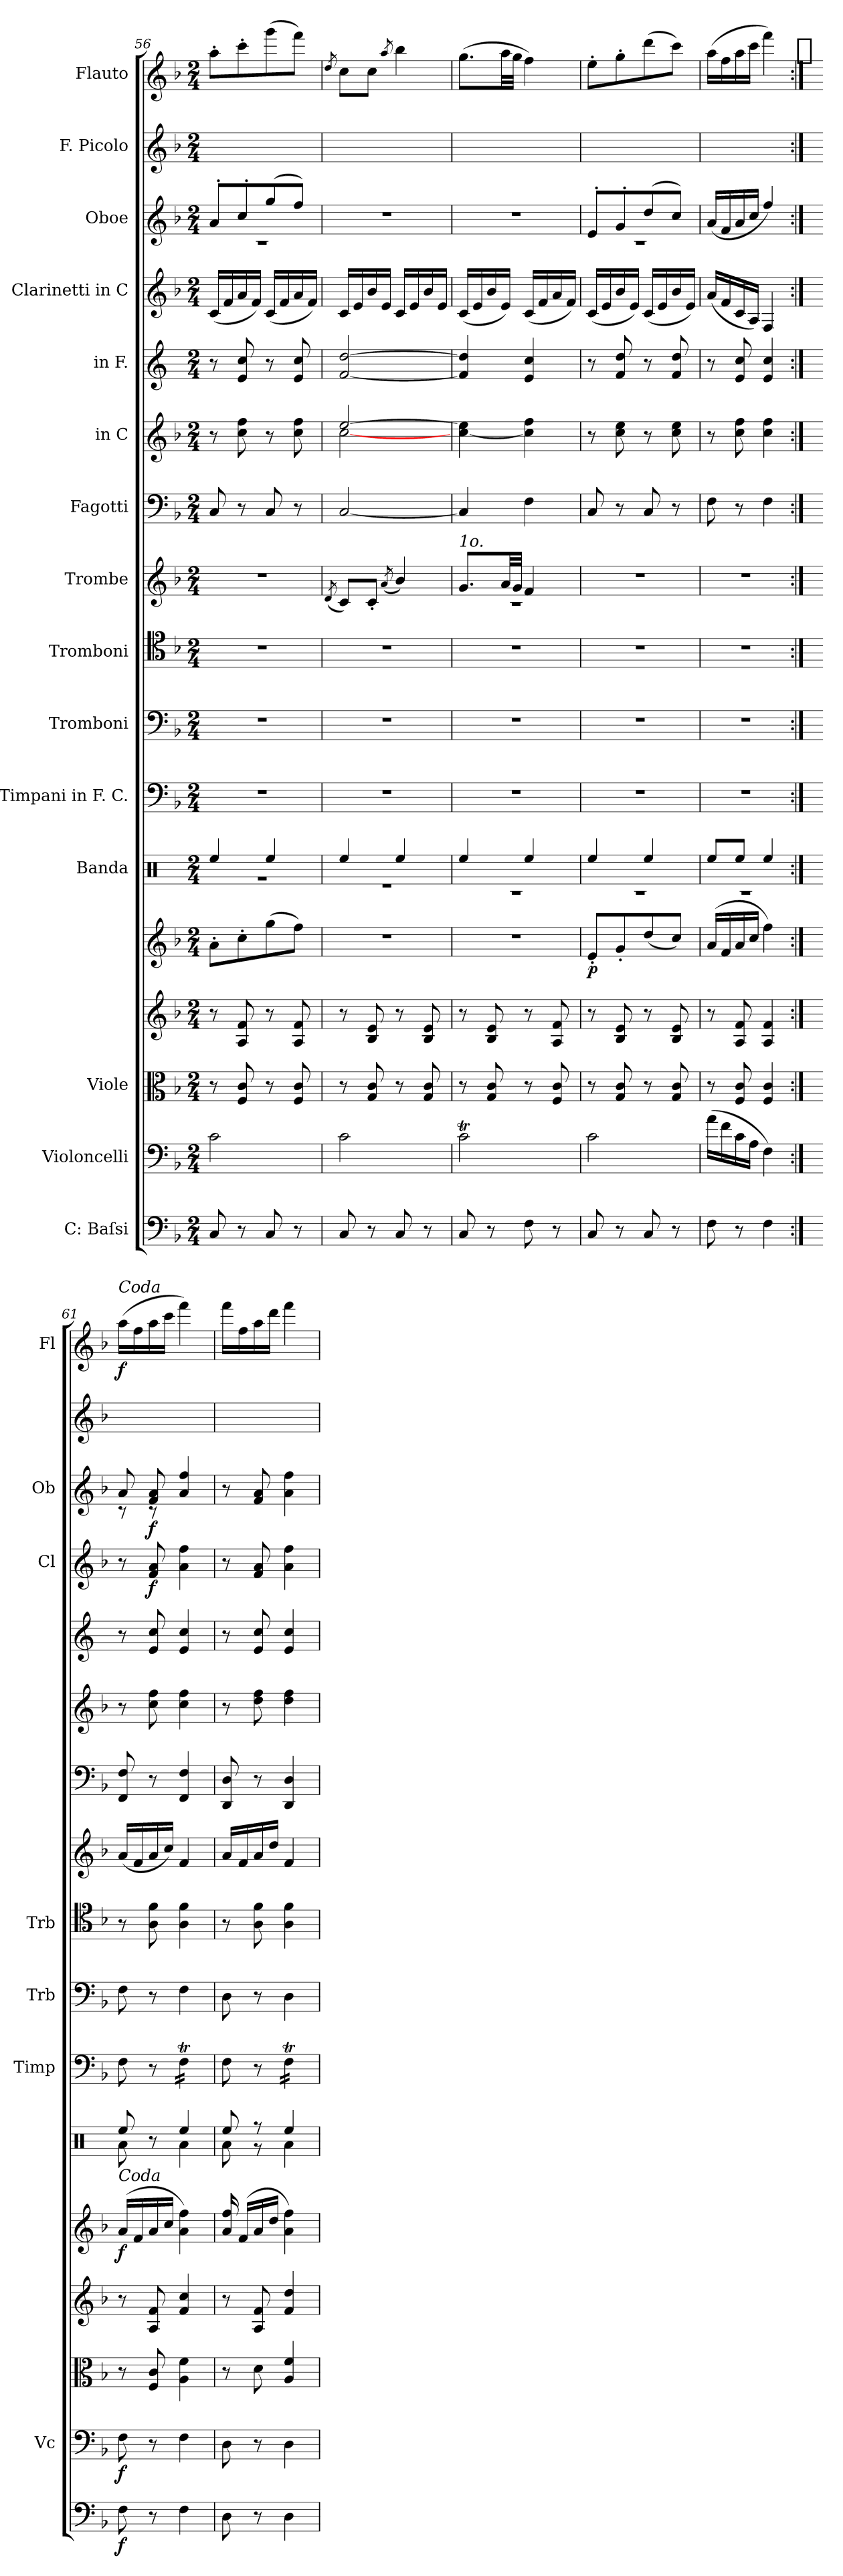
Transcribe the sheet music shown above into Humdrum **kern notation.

**kern	**dynam	**kern	**dynam	**kern	**kern	**kern	**dynam	**kern	**kern	**kern	**kern	**kern	**kern	**kern	**kern	**kern	**dynam	**kern	**dynam	**kern	**kern	**dynam
*part17	*part17	*part16	*part16	*part15	*part14	*part13	*part13	*part12	*part11	*part10	*part9	*part8	*part7	*part6	*part5	*part4	*part4	*part3	*part3	*part2	*part1	*part1
*staff17	*staff17	*staff16	*staff16	*staff15	*staff14	*staff13	*staff13	*staff12	*staff11	*staff10	*staff9	*staff8	*staff7	*staff6	*staff5	*staff4	*staff4	*staff3	*staff3	*staff2	*staff1	*staff1
*I"C: Baſsi	*	*I"Violoncelli	*	*I"Viole	*	*	*	*I"Banda	*I"Timpani in F. C.	*I"Tromboni	*I"Tromboni	*I"Trombe	*I"Fagotti	*I"in C	*I"in F.	*I"Clarinetti in C	*	*I"Oboe	*	*I"F. Picolo	*I"Flauto	*
*	*	*I'Vc	*	*	*	*	*	*	*I'Timp	*I'Trb	*I'Trb	*	*	*	*	*I'Cl	*	*I'Ob	*	*	*I'Fl	*
*clefF4	*	*clefF4	*	*clefC3	*clefG2	*clefG2	*	*clefX	*clefF4	*clefF4	*clefC4	*clefG2	*clefF4	*clefG2	*clefG2	*clefG2	*	*clefG2	*	*clefG2	*clefG2	*
*	*	*	*	*	*	*	*	*	*	*	*	*	*	*	*ITrd4c7	*	*	*	*	*	*	*
*k[b-]	*	*k[b-]	*	*k[b-]	*k[b-]	*k[b-]	*	*k[]	*k[b-]	*k[b-]	*k[b-]	*k[b-]	*k[b-]	*k[b-]	*k[b-]	*k[b-]	*	*k[b-]	*	*k[b-]	*k[b-]	*
*F:	*	*F:	*	*F:	*F:	*F:	*	*	*F:	*F:	*F:	*F:	*F:	*F:	*	*F:	*	*F:	*	*F:	*F:	*
*M2/4	*	*M2/4	*	*M2/4	*M2/4	*M2/4	*	*M2/4	*M2/4	*M2/4	*M2/4	*M2/4	*M2/4	*M2/4	*M2/4	*M2/4	*	*M2/4	*	*M2/4	*M2/4	*
=56	=56	=56	=56	=56	=56	=56	=56	=56	=56	=56	=56	=56	=56	=56	=56	=56	=56	=56	=56	=56	=56	=56
*	*	*	*	*	*	*	*	*^	*	*	*	*	*	*	*	*	*	*^	*	*	*	*
8C/	.	2c\	.	8r	8r	8a'\L	.	4Ree/	2rg	2r	2r	2r	2r	8C/	8r	8r	(16c/LL	.	8a'/L	2rc	.	8aa'\Lyy	8aa'\L	.
.	.	.	.	.	.	.	.	.	.	.	.	.	.	.	.	.	16f/	.	.	.	.	.	.	.
8r	.	.	.	8F/ 8c/	8A/ 8f/	8cc'\	.	.	.	.	.	.	.	8r	8cc\ 8ff\	8A/ 8f/	16a/	.	8cc'/	.	.	8ccc'\yy	8ccc'\	.
.	.	.	.	.	.	.	.	.	.	.	.	.	.	.	.	.	16f/JJ)	.	.	.	.	.	.	.
8C/	.	.	.	8r	8r	(8gg\	.	4Ree/	.	.	.	.	.	8C/	8r	8r	(16c/LL	.	(<8gg/	.	.	8ggg\yy	(8ggg\	.
.	.	.	.	.	.	.	.	.	.	.	.	.	.	.	.	.	16f/	.	.	.	.	.	.	.
8r	.	.	.	8F/ 8c/	8A/ 8f/	8ff\J)	.	.	.	.	.	.	.	8r	8cc\ 8ff\	8A/ 8f/	16a/	.	8ff/J)	.	.	8fff\Jyy	8fff\J)	.
.	.	.	.	.	.	.	.	.	.	.	.	.	.	.	.	.	16f/JJ)	.	.	.	.	.	.	.
*	*	*	*	*	*	*	*	*	*	*	*	*	*	*	*	*	*	*	*v	*v	*	*	*	*
=57	=57	=57	=57	=57	=57	=57	=57	=57	=57	=57	=57	=57	=57	=57	=57	=57	=57	=57	=57	=57	=57	=57	=57
.	.	.	.	.	.	.	.	.	.	.	.	.	(8qd/	.	.	.	.	.	.	.	8qdd/yy	8qdd/	.
*	*	*	*	*	*	*	*	*	*	*	*	*	*	*	*^	*	*	*	*	*	*	*	*
8C/	.	2c\	.	8r	8r	2r	.	4Ree/	2re	2r	2r	2r	8c/L)	[2C/	[2ee/	[2cc\	[2B-/ [2g/	16c/LL	.	2r	.	8cc\Lyy	8cc\L	.
.	.	.	.	.	.	.	.	.	.	.	.	.	.	.	.	.	.	16e/	.	.	.	.	.	.
8r	.	.	.	8G/ 8c/	8B-/ 8e/	.	.	.	.	.	.	.	8c'/J	.	.	.	.	16b-/	.	.	.	8cc\Jyy	8cc\J	.
.	.	.	.	.	.	.	.	.	.	.	.	.	.	.	.	.	.	16e/JJ	.	.	.	.	.	.
.	.	.	.	.	.	.	.	.	.	.	.	.	(8qa/	.	.	.	.	.	.	.	.	8qaa/yy	8qaa/	.
8C/	.	.	.	8r	8r	.	.	4Ree/	.	.	.	.	4b-/)	.	.	.	.	16c/LL	.	.	.	4bb-\yy	4bb-\	.
.	.	.	.	.	.	.	.	.	.	.	.	.	.	.	.	.	.	16e/	.	.	.	.	.	.
8r	.	.	.	8G/ 8c/	8B-/ 8e/	.	.	.	.	.	.	.	.	.	.	.	.	16b-/	.	.	.	.	.	.
.	.	.	.	.	.	.	.	.	.	.	.	.	.	.	.	.	.	16e/JJ	.	.	.	.	.	.
*	*	*	*	*	*	*	*	*	*	*	*	*	*	*	*v	*v	*	*	*	*	*	*	*	*
=58	=58	=58	=58	=58	=58	=58	=58	=58	=58	=58	=58	=58	=58	=58	=58	=58	=58	=58	=58	=58	=58	=58	=58
*	*	*	*	*	*	*	*	*	*	*	*	*	*^	*	*	*	*	*	*	*	*	*	*
!	!	!	!	!	!	!	!	!	!	!	!	!	!LO:TX:a:i:t=1o.	!	!	!	!	!	!	!	!	!	!	!
8C/	.	2cT\	.	8r	8r	2r	.	4Ree/	2rc	2r	2r	2r	8.g/L	2rc	4C/]	[4cc\ 4ee]\	4B-]/ 4g]/	(16c/LL	.	2r	.	8.gg\Lyy	(8.gg\L	.
.	.	.	.	.	.	.	.	.	.	.	.	.	.	.	.	.	.	16e/	.	.	.	.	.	.
8r	.	.	.	8G/ 8c/	8B-/ 8e/	.	.	.	.	.	.	.	.	.	.	.	.	16b-/	.	.	.	.	.	.
.	.	.	.	.	.	.	.	.	.	.	.	.	32a/LL	.	.	.	.	16e/JJ)	.	.	.	32aa\LLyy	32aa\LL	.
.	.	.	.	.	.	.	.	.	.	.	.	.	32g/JJJ	.	.	.	.	.	.	.	.	32gg\JJJyy	32gg\JJJ	.
8F\	.	.	.	8r	8r	.	.	4Ree/	.	.	.	.	4f/	.	4F\	4cc]\ 4ff\	4A/ 4f/	(16c/LL	.	.	.	4ff\yy	4ff\)	.
.	.	.	.	.	.	.	.	.	.	.	.	.	.	.	.	.	.	16f/	.	.	.	.	.	.
8r	.	.	.	8F/ 8c/	8A/ 8f/	.	.	.	.	.	.	.	.	.	.	.	.	16a/	.	.	.	.	.	.
.	.	.	.	.	.	.	.	.	.	.	.	.	.	.	.	.	.	16f/JJ)	.	.	.	.	.	.
*	*	*	*	*	*	*	*	*	*	*	*	*	*v	*v	*	*	*	*	*	*	*	*	*	*
=59	=59	=59	=59	=59	=59	=59	=59	=59	=59	=59	=59	=59	=59	=59	=59	=59	=59	=59	=59	=59	=59	=59	=59
*	*	*	*	*	*	*	*	*	*	*	*	*	*	*	*	*	*	*	*^	*	*	*	*
8C/	.	2cTTT\	.	8r	8r	8e'/L	p	4Ree/	2rc	2r	2r	2r	2r	8C/	8r	8r	(16c/LL	.	8e'/L	2rc	.	8ee'\Lyy	8ee'\L	.
.	.	.	.	.	.	.	.	.	.	.	.	.	.	.	.	.	16e/	.	.	.	.	.	.	.
8r	.	.	.	8G/ 8c/	8B-/ 8e/	8g'/	.	.	.	.	.	.	.	8r	8cc\ 8ee\	8B-/ 8g/	16b-/	.	8g'/	.	.	8gg'\yy	8gg'\	.
.	.	.	.	.	.	.	.	.	.	.	.	.	.	.	.	.	16e/JJ)	.	.	.	.	.	.	.
8C/	.	.	.	8r	8r	(8dd/	.	4Ree/	.	.	.	.	.	8C/	8r	8r	(16c/LL	.	(8dd/	.	.	8ddd\yy	(8ddd\	.
.	.	.	.	.	.	.	.	.	.	.	.	.	.	.	.	.	16e/	.	.	.	.	.	.	.
8r	.	.	.	8G/ 8c/	8B-/ 8e/	8cc/J)	.	.	.	.	.	.	.	8r	8cc\ 8ee\	8B-/ 8g/	16b-/	.	8cc/J)	.	.	8ccc\Jyy	8ccc\J)	.
.	.	.	.	.	.	.	.	.	.	.	.	.	.	.	.	.	16e/JJ)	.	.	.	.	.	.	.
*	*	*	*	*	*	*	*	*	*	*	*	*	*	*	*	*	*	*	*v	*v	*	*	*	*
=60	=60	=60	=60	=60	=60	=60	=60	=60	=60	=60	=60	=60	=60	=60	=60	=60	=60	=60	=60	=60	=60	=60	=60
8F\	.	(16a\LL	.	8r	8r	(16a/LL	.	8Ree/L	2rc	2r	2r	2r	2r	8F\	8r	8r	(>16a/LL	.	(>16a/LL	.	16aa\LLyy	(16aa\LL	.
.	.	16f\	.	.	.	16f/	.	.	.	.	.	.	.	.	.	.	16f/	.	16f/	.	16ff\yy	16ff\	.
8r	.	16c\	.	8F/ 8c/	8A/ 8f/	16a/	.	8Ree/J	.	.	.	.	.	8r	8cc\ 8ff\	8A/ 8f/	16c/	.	16a/	.	16aa\yy	16aa\	.
.	.	16A\JJ	.	.	.	16cc/JJ	.	.	.	.	.	.	.	.	.	.	16A/JJ)	.	16cc/JJ	.	16ccc\JJyy	16ccc\JJ	.
4F\	.	4F\)	.	4F/ 4c/	4A/ 4f/	4ff\)	.	4Ree/	.	.	.	.	.	4F\	4cc\ 4ff\	4A/ 4f/	4F/	.	4ff/)	.	4fff\yy	4fff\)	.
!	!	!	!	!	!	!	!	!	!	!	!	!	!	!	!	!	!	!	!	!	!	!LO:TX:a:t=[segno]	!
=61:|!	=61:|!	=61:|!	=61:|!	=61:|!	=61:|!	=61:|!	=61:|!	=61:|!	=61:|!	=61:|!	=61:|!	=61:|!	=61:|!	=61:|!	=61:|!	=61:|!	=61:|!	=61:|!	=61:|!	=61:|!	=61:|!	=61:|!	=61:|!
*	*	*	*	*	*	*	*	*	*	*	*	*	*	*	*	*	*	*	*^	*	*	*	*
!	!	!	!	!	!	!	!	!	!	!	!	!	!	!	!	!	!	!	!	!	!	!	!LO:TX:a:i:t=Coda	!
!	!	!	!	!	!	!LO:TX:a:i:t=Coda	!	!	!	!	!	!	!	!	!	!	!	!	!	!	!	!	!	!
8F\	f	8F\	f	8r	8r	(<16a/LL	f	8Ree/	8Ra\	8F\	8F\	8r	(16a/LL	8FF/ 8F/	8r	8r	8r	.	8a/	8rc	.	16aa\LLyy	(16aa\LL	f
.	.	.	.	.	.	16f/	.	.	.	.	.	.	16f/	.	.	.	.	.	.	.	.	16ff\yy	16ff\	.
8r	.	8r	.	8F/ 8c/	8A/ 8f/	16a/	.	8r	8rcyy	8r	8r	8A\ 8f\	16a/	8r	8cc\ 8ff\	8A/ 8f/	8f/ 8a/	f	8f/ 8a/	8rc	f	16aa\yy	16aa\	.
.	.	.	.	.	.	16cc/JJ	.	.	.	.	.	.	16cc/JJ)	.	.	.	.	.	.	.	.	16ccc\JJyy	16ccc\JJ	.
*	*	*	*	*	*	*	*	*	*	*tremolo	*	*	*	*	*	*	*	*	*	*	*	*	*	*
4F\	.	4F\	.	4A\ 4f\	4f/ 4cc/	4a\ 4ff\)	.	4Ree/	4Ra\	16FT\LL	4F\	4A\ 4f\	4f/	4FF/ 4F/	4cc\ 4ff\	4A/ 4f/	4a\ 4ff\	.	4a/ 4ff/	4rcyy	.	4fff\yy	4fff\)	.
.	.	.	.	.	.	.	.	.	.	16FT\	.	.	.	.	.	.	.	.	.	.	.	.	.	.
.	.	.	.	.	.	.	.	.	.	16FT\	.	.	.	.	.	.	.	.	.	.	.	.	.	.
.	.	.	.	.	.	.	.	.	.	16FT\JJ	.	.	.	.	.	.	.	.	.	.	.	.	.	.
*	*	*	*	*	*	*	*	*	*	*Xtremolo	*	*	*	*	*	*	*	*	*	*	*	*	*	*
*	*	*	*	*	*	*	*	*	*	*	*	*	*	*	*	*	*	*	*v	*v	*	*	*	*
=62	=62	=62	=62	=62	=62	=62	=62	=62	=62	=62	=62	=62	=62	=62	=62	=62	=62	=62	=62	=62	=62	=62	=62
8D\	.	8D\	.	8r	8r	16a/ 16ff/	.	8Ree/	8Ra\	8F\	8D\	8r	16a/LL	8DD/ 8D/	8r	8r	8r	.	8r	.	16fff\LLyy	16fff\LL	.
.	.	.	.	.	.	(16f/LL	.	.	.	.	.	.	16f/	.	.	.	.	.	.	.	16ff\yy	16ff\	.
8r	.	8r	.	8d\	8A/ 8f/	16a/	.	8r	8r	8r	8r	8A\ 8f\	16a/	8r	8dd\ 8ff\	8A/ 8f/	8f/ 8a/	.	8f/ 8a/	.	16aa\yy	16aa\	.
.	.	.	.	.	.	16dd/JJ	.	.	.	.	.	.	16dd/JJ	.	.	.	.	.	.	.	16ddd\JJyy	16ddd\JJ	.
*	*	*	*	*	*	*	*	*	*	*tremolo	*	*	*	*	*	*	*	*	*	*	*	*	*
4D\	.	4D\	.	4A/ 4f/	4f/ 4dd/	4a\ 4ff\)	.	4Ree/	4Ra\	16FT\LL	4D\	4A\ 4f\	4f/	4DD/ 4D/	4dd\ 4ff\	4A/ 4f/	4a\ 4ff\	.	4a\ 4ff\	.	4fff\yy	4fff\	.
.	.	.	.	.	.	.	.	.	.	16FT\	.	.	.	.	.	.	.	.	.	.	.	.	.
.	.	.	.	.	.	.	.	.	.	16FT\	.	.	.	.	.	.	.	.	.	.	.	.	.
.	.	.	.	.	.	.	.	.	.	16FT\JJ	.	.	.	.	.	.	.	.	.	.	.	.	.
*	*	*	*	*	*	*	*	*	*	*Xtremolo	*	*	*	*	*	*	*	*	*	*	*	*	*
*	*	*	*	*	*	*	*	*v	*v	*	*	*	*	*	*	*	*	*	*	*	*	*	*
=	=	=	=	=	=	=	=	=	=	=	=	=	=	=	=	=	=	=	=	=	=	=
*-	*-	*-	*-	*-	*-	*-	*-	*-	*-	*-	*-	*-	*-	*-	*-	*-	*-	*-	*-	*-	*-	*-
